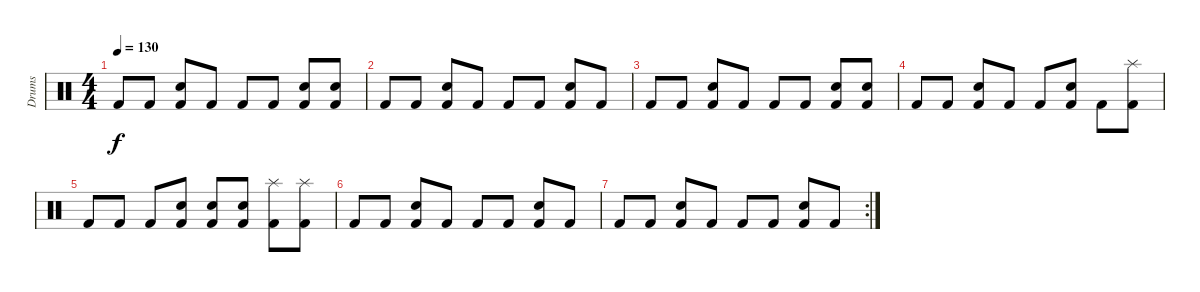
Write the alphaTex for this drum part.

\track ("Drums" "Drums") {instrument percussion}
\staff {score}
\articulation defaults
\ts (4 4)
\tempo 130
\clef neutral
\ks c "Kick (hit) 2".8{dy f} "Kick (hit) 2".8
("Kick (hit) 2" "Electric Snare (hit)").8 "Kick (hit) 2".8 "Kick (hit) 2".8 "Kick (hit) 2".8 ("Kick (hit) 2" "Electric Snare (hit)").8 ("Kick (hit) 2" "Electric Snare (hit)").8 |
"Kick (hit) 2".8 "Kick (hit) 2".8 ("Kick (hit) 2" "Electric Snare (hit)").8 "Kick (hit) 2".8 "Kick (hit) 2".8 "Kick (hit) 2".8 ("Kick (hit) 2" "Electric Snare (hit)").8 "Kick (hit) 2".8 |
"Kick (hit) 2".8 "Kick (hit) 2".8 ("Kick (hit) 2" "Electric Snare (hit)").8 "Kick (hit) 2".8 "Kick (hit) 2".8 "Kick (hit) 2".8 ("Kick (hit) 2" "Electric Snare (hit)").8 ("Kick (hit) 2" "Electric Snare (hit)").8 |
"Kick (hit) 2".8 "Kick (hit) 2".8 ("Kick (hit) 2" "Electric Snare (hit)").8 "Kick (hit) 2".8 "Kick (hit) 2".8 ("Kick (hit) 2" "Electric Snare (hit)").8 "Kick (hit) 2".8 ("Kick (hit) 2" "Splash (hit)").8 |
"Kick (hit) 2".8 "Kick (hit) 2".8 "Kick (hit) 2".8 ("Kick (hit) 2" "Electric Snare (hit)").8 ("Kick (hit) 2" "Electric Snare (hit)").8 ("Kick (hit) 2" "Electric Snare (hit)").8 ("Kick (hit) 2" "Splash (hit)").8 ("Kick (hit) 2" "Splash (hit)").8 |
"Kick (hit) 2".8 "Kick (hit) 2".8 ("Kick (hit) 2" "Electric Snare (hit)").8 "Kick (hit) 2".8 "Kick (hit) 2".8 "Kick (hit) 2".8 ("Kick (hit) 2" "Electric Snare (hit)").8 "Kick (hit) 2".8 |
\rc 2 "Kick (hit) 2".8 "Kick (hit) 2".8
("Kick (hit) 2" "Electric Snare (hit)").8 "Kick (hit) 2".8 "Kick (hit) 2".8 "Kick (hit) 2".8 ("Kick (hit) 2" "Electric Snare (hit)").8 "Kick (hit) 2".8
